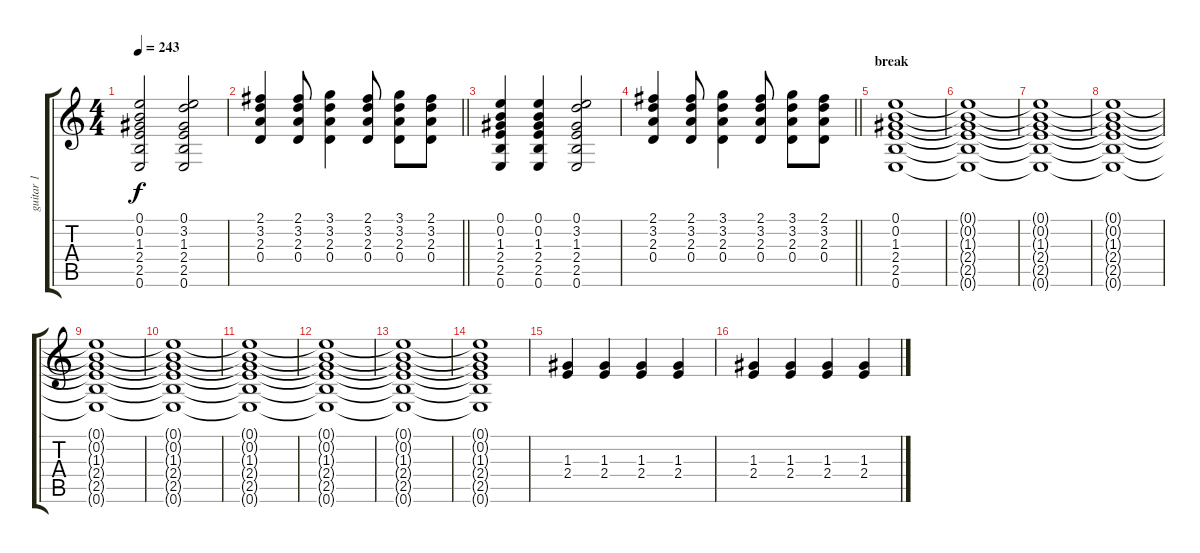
\track ("guitar 1" "guitar 1") {instrument electricguitarclean}
\staff {score tabs}
\tuning (E4 B3 G3 D3 A2 E2) {hide}
\ts (4 4)
\tempo 243
\clef g2
\ks c
(0.1 0.2 1.3 2.4 2.5 0.6).2{dy f} (0.1 3.2 1.3 2.4 2.5 0.6).2 |
\barLineRight lightlight
(2.1 3.2 2.3 0.4).4 (2.1 3.2 2.3 0.4).8 (3.1 3.2 2.3 0.4).4 (2.1 3.2 2.3 0.4).8 (3.1 3.2 2.3 0.4).8 (2.1 3.2 2.3 0.4).8 |
(0.1 0.2 1.3 2.4 2.5 0.6).4 (0.1 0.2 1.3 2.4 2.5 0.6).4 (0.1 3.2 1.3 2.4 2.5 0.6).2 |
\barLineRight lightlight
(2.1 3.2 2.3 0.4).4 (2.1 3.2 2.3 0.4).8 (3.1 3.2 2.3 0.4).4 (2.1 3.2 2.3 0.4).8 (3.1 3.2 2.3 0.4).8 (2.1 3.2 2.3 0.4).8 |
\section ("" "break")
(0.1 0.2 1.3 2.4 2.5 0.6).1 |
(0.1{t} 0.2{t} 1.3{t} 2.4{t} 2.5{t} 0.6{t}).1 |
(0.1{t} 0.2{t} 1.3{t} 2.4{t} 2.5{t} 0.6{t}).1 |
(0.1{t} 0.2{t} 1.3{t} 2.4{t} 2.5{t} 0.6{t}).1 |
(0.1{t} 0.2{t} 1.3{t} 2.4{t} 2.5{t} 0.6{t}).1 |
(0.1{t} 0.2{t} 1.3{t} 2.4{t} 2.5{t} 0.6{t}).1 |
(0.1{t} 0.2{t} 1.3{t} 2.4{t} 2.5{t} 0.6{t}).1 |
(0.1{t} 0.2{t} 1.3{t} 2.4{t} 2.5{t} 0.6{t}).1 |
(0.1{t} 0.2{t} 1.3{t} 2.4{t} 2.5{t} 0.6{t}).1 |
(0.1{t} 0.2{t} 1.3{t} 2.4{t} 2.5{t} 0.6{t}).1 |
(1.3 2.4).4{volume 5} (1.3 2.4).4 (1.3 2.4).4 (1.3 2.4).4 |
(1.3 2.4).4 (1.3 2.4).4 (1.3 2.4).4 (1.3 2.4).4
